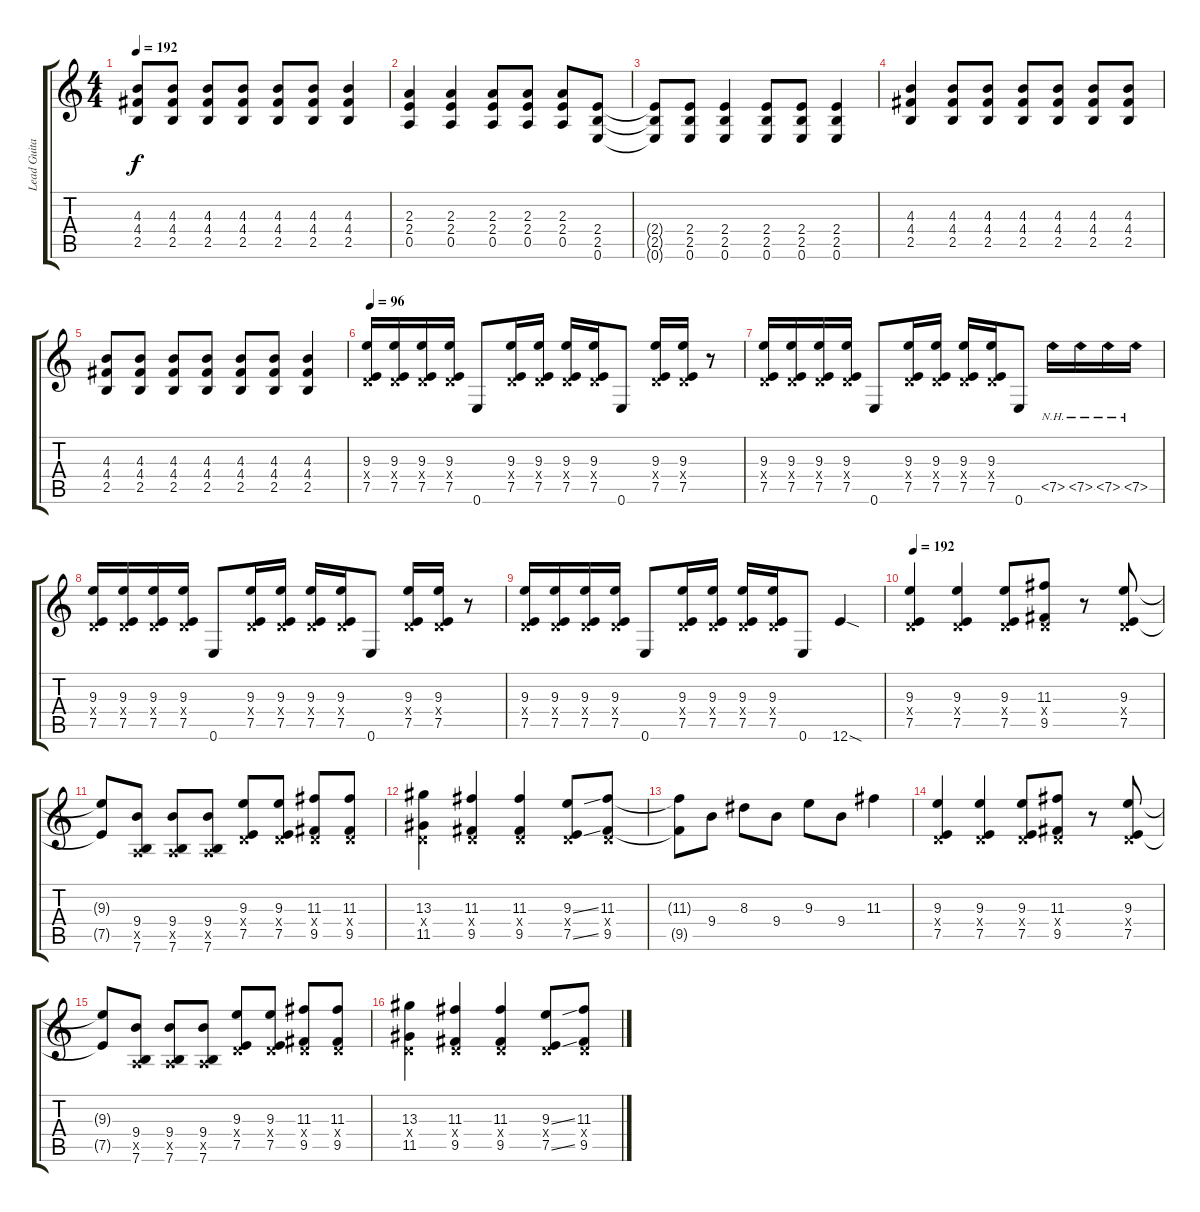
\track ("Lead Guitar  " "Lead Guita") {instrument overdrivenguitar}
\staff {score tabs}
\tuning (E4 B3 G3 D3 A2 E2) {hide}
\ts (4 4)
\tempo 192
\clef g2
\ks c
(4.3 4.4 2.5).8{dy f} (4.3 4.4 2.5).8 (4.3 4.4 2.5).8 (4.3 4.4 2.5).8 (4.3 4.4 2.5).8 (4.3 4.4 2.5).8 (4.3 4.4 2.5).4 |
(2.3 2.4 0.5).4 (2.3 2.4 0.5).4 (2.3 2.4 0.5).8 (2.3 2.4 0.5).8 (2.3 2.4 0.5).8 (2.4 2.5 0.6).8 |
(2.4{t} 2.5{t} 0.6{t}).8 (2.4 2.5 0.6).8 (2.4 2.5 0.6).4 (2.4 2.5 0.6).8 (2.4 2.5 0.6).8 (2.4 2.5 0.6).4 |
(4.3 4.4 2.5).4 (4.3 4.4 2.5).8 (4.3 4.4 2.5).8 (4.3 4.4 2.5).8 (4.3 4.4 2.5).8 (4.3 4.4 2.5).8 (4.3 4.4 2.5).8 |
(4.3 4.4 2.5).8 (4.3 4.4 2.5).8 (4.3 4.4 2.5).8 (4.3 4.4 2.5).8 (4.3 4.4 2.5).8 (4.3 4.4 2.5).8 (4.3 4.4 2.5).4 |
\tempo 96
(9.3 0.4{x} 7.5).16 (9.3 0.4{x} 7.5).16 (9.3 0.4{x} 7.5).16 (9.3 0.4{x} 7.5).16 0.6.8 (9.3 0.4{x} 7.5).16 (9.3 0.4{x} 7.5).16 (9.3 0.4{x} 7.5).16 (9.3 0.4{x} 7.5).16 0.6.8 (9.3 0.4{x} 7.5).16 (9.3 0.4{x} 7.5).16 r.8 |
(9.3 0.4{x} 7.5).16 (9.3 0.4{x} 7.5).16 (9.3 0.4{x} 7.5).16 (9.3 0.4{x} 7.5).16 0.6.8 (9.3 0.4{x} 7.5).16 (9.3 0.4{x} 7.5).16 (9.3 0.4{x} 7.5).16 (9.3 0.4{x} 7.5).16 0.6.8 7.5{nh}.16 7.5{nh}.16 7.5{nh}.16 7.5{nh}.16 |
(9.3 0.4{x} 7.5).16 (9.3 0.4{x} 7.5).16 (9.3 0.4{x} 7.5).16 (9.3 0.4{x} 7.5).16 0.6.8 (9.3 0.4{x} 7.5).16 (9.3 0.4{x} 7.5).16 (9.3 0.4{x} 7.5).16 (9.3 0.4{x} 7.5).16 0.6.8 (9.3 0.4{x} 7.5).16 (9.3 0.4{x} 7.5).16 r.8 |
(9.3 0.4{x} 7.5).16 (9.3 0.4{x} 7.5).16 (9.3 0.4{x} 7.5).16 (9.3 0.4{x} 7.5).16 0.6.8 (9.3 0.4{x} 7.5).16 (9.3 0.4{x} 7.5).16 (9.3 0.4{x} 7.5).16 (9.3 0.4{x} 7.5).16 0.6.8 12.6{sod}.4 |
\tempo 192
(9.3 0.4{x} 7.5).4 (9.3 0.4{x} 7.5).4 (9.3 0.4{x} 7.5).8 (11.3 0.4{x} 9.5).8 r.8 (9.3 0.4{x} 7.5).8 |
(9.3{t} 7.5{t}).8 (9.4 0.5{x} 7.6).8 (9.4 0.5{x} 7.6).8 (9.4 0.5{x} 7.6).8 (9.3 0.4{x} 7.5).8 (9.3 0.4{x} 7.5).8 (11.3 0.4{x} 9.5).8 (11.3 0.4{x} 9.5).8 |
(13.3 0.4{x} 11.5).4 (11.3 0.4{x} 9.5).4 (11.3 0.4{x} 9.5).4 (9.3{ss} 0.4{x} 7.5{ss}).8 (11.3 0.4{x} 9.5).8 |
(11.3{t} 9.5{t}).8 9.4.8 8.3.8 9.4.8 9.3.8 9.4.8 11.3.4 |
(9.3 0.4{x} 7.5).4 (9.3 0.4{x} 7.5).4 (9.3 0.4{x} 7.5).8 (11.3 0.4{x} 9.5).8 r.8 (9.3 0.4{x} 7.5).8 |
(9.3{t} 7.5{t}).8 (9.4 0.5{x} 7.6).8 (9.4 0.5{x} 7.6).8 (9.4 0.5{x} 7.6).8 (9.3 0.4{x} 7.5).8 (9.3 0.4{x} 7.5).8 (11.3 0.4{x} 9.5).8 (11.3 0.4{x} 9.5).8 |
(13.3 0.4{x} 11.5).4 (11.3 0.4{x} 9.5).4 (11.3 0.4{x} 9.5).4 (9.3{ss} 0.4{x} 7.5{ss}).8 (11.3 0.4{x} 9.5).8
